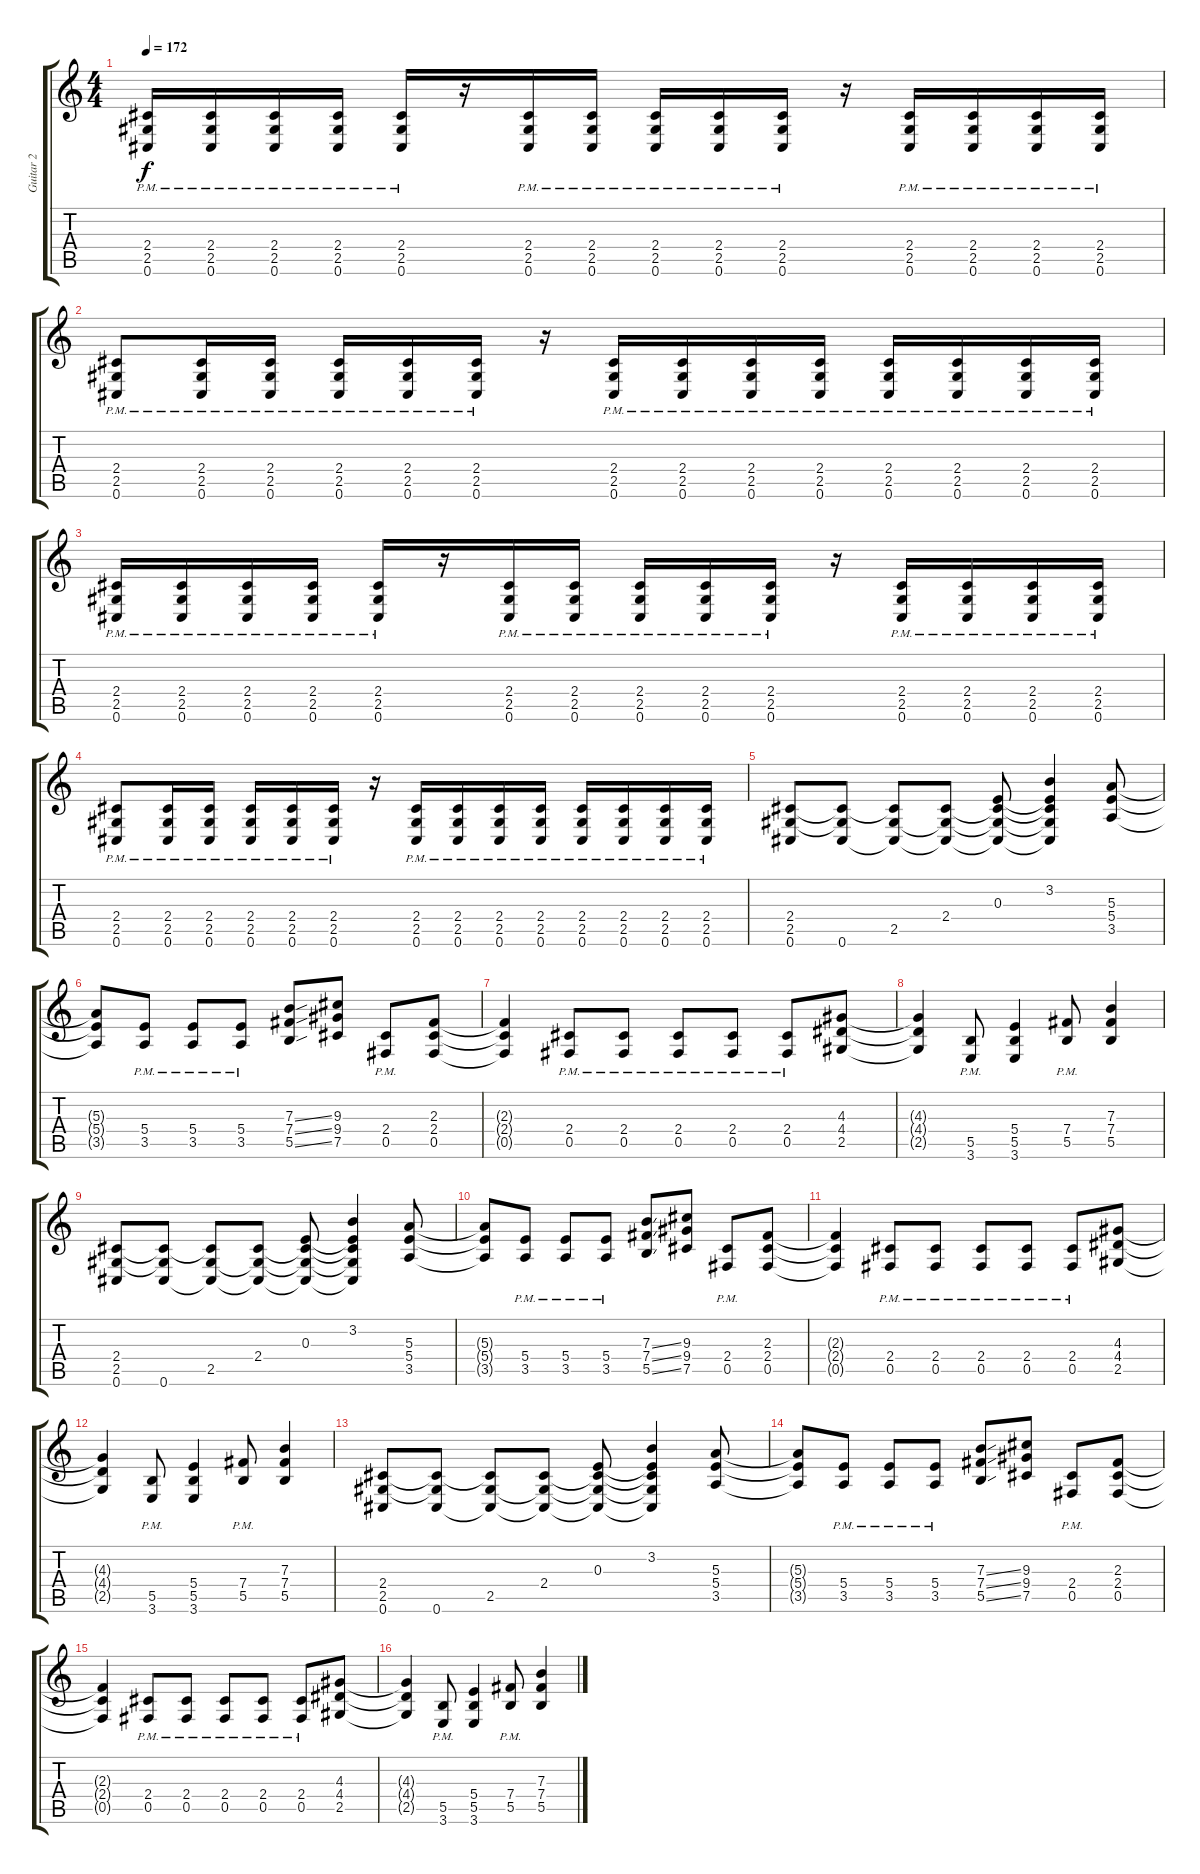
\track ("Guitar 2" "Guitar 2") {instrument distortionguitar}
\staff {score tabs}
\tuning (Db4 Ab3 E3 B2 Gb2 Db2) {hide}
\ts (4 4)
\tempo 172
\clef g2
\ks c
(2.4{pm} 2.5{pm} 0.6{pm}).16{dy f} (2.4{pm} 2.5{pm} 0.6{pm}).16 (2.4{pm} 2.5{pm} 0.6{pm}).16 (2.4{pm} 2.5{pm} 0.6{pm}).16 (2.4{pm} 2.5{pm} 0.6{pm}).16 r.16 (2.4{pm} 2.5{pm} 0.6{pm}).16 (2.4{pm} 2.5{pm} 0.6{pm}).16 (2.4{pm} 2.5{pm} 0.6{pm}).16 (2.4{pm} 2.5{pm} 0.6{pm}).16 (2.4{pm} 2.5{pm} 0.6{pm}).16 r.16 (2.4{pm} 2.5{pm} 0.6{pm}).16 (2.4{pm} 2.5{pm} 0.6{pm}).16 (2.4{pm} 2.5{pm} 0.6{pm}).16 (2.4{pm} 2.5{pm} 0.6{pm}).16 |
(2.4{pm} 2.5{pm} 0.6{pm}).8 (2.4{pm} 2.5{pm} 0.6{pm}).16 (2.4{pm} 2.5{pm} 0.6{pm}).16 (2.4{pm} 2.5{pm} 0.6{pm}).16 (2.4{pm} 2.5{pm} 0.6{pm}).16 (2.4{pm} 2.5{pm} 0.6{pm}).16 r.16 (2.4{pm} 2.5{pm} 0.6{pm}).16 (2.4{pm} 2.5{pm} 0.6{pm}).16 (2.4{pm} 2.5{pm} 0.6{pm}).16 (2.4{pm} 2.5{pm} 0.6{pm}).16 (2.4{pm} 2.5{pm} 0.6{pm}).16 (2.4{pm} 2.5{pm} 0.6{pm}).16 (2.4{pm} 2.5{pm} 0.6{pm}).16 (2.4{pm} 2.5{pm} 0.6{pm}).16 |
(2.4{pm} 2.5{pm} 0.6{pm}).16 (2.4{pm} 2.5{pm} 0.6{pm}).16 (2.4{pm} 2.5{pm} 0.6{pm}).16 (2.4{pm} 2.5{pm} 0.6{pm}).16 (2.4{pm} 2.5{pm} 0.6{pm}).16 r.16 (2.4{pm} 2.5{pm} 0.6{pm}).16 (2.4{pm} 2.5{pm} 0.6{pm}).16 (2.4{pm} 2.5{pm} 0.6{pm}).16 (2.4{pm} 2.5{pm} 0.6{pm}).16 (2.4{pm} 2.5{pm} 0.6{pm}).16 r.16 (2.4{pm} 2.5{pm} 0.6{pm}).16 (2.4{pm} 2.5{pm} 0.6{pm}).16 (2.4{pm} 2.5{pm} 0.6{pm}).16 (2.4{pm} 2.5{pm} 0.6{pm}).16 |
(2.4{pm} 2.5{pm} 0.6{pm}).8 (2.4{pm} 2.5{pm} 0.6{pm}).16 (2.4{pm} 2.5{pm} 0.6{pm}).16 (2.4{pm} 2.5{pm} 0.6{pm}).16 (2.4{pm} 2.5{pm} 0.6{pm}).16 (2.4{pm} 2.5{pm} 0.6{pm}).16 r.16 (2.4{pm} 2.5{pm} 0.6{pm}).16 (2.4{pm} 2.5{pm} 0.6{pm}).16 (2.4{pm} 2.5{pm} 0.6{pm}).16 (2.4{pm} 2.5{pm} 0.6{pm}).16 (2.4{pm} 2.5{pm} 0.6{pm}).16 (2.4{pm} 2.5{pm} 0.6{pm}).16 (2.4{pm} 2.5{pm} 0.6{pm}).16 (2.4{pm} 2.5{pm} 0.6{pm}).16 |
(2.4 2.5 0.6).8 (2.4{t} 2.5{t} 0.6).8 (2.4{t} 2.5 0.6{t}).8 (2.4 2.5{t} 0.6{t}).8 (0.3 2.4{t} 2.5{t} 0.6{t}).8 (3.2 0.3{t} 2.4{t} 2.5{t} 0.6{t}).4 (5.3 5.4 3.5).8 |
(5.3{t} 5.4{t} 3.5{t}).8 (5.4{pm} 3.5{pm}).8 (5.4{pm} 3.5{pm}).8 (5.4{pm} 3.5{pm}).8 (7.3{ss} 7.4{ss} 5.5{ss}).8 (9.3 9.4 7.5).8 (2.4{pm} 0.5{pm}).8 (2.3 2.4 0.5).8 |
(2.3{t} 2.4{t} 0.5{t}).4 (2.4{pm} 0.5{pm}).8 (2.4{pm} 0.5{pm}).8 (2.4{pm} 0.5{pm}).8 (2.4{pm} 0.5{pm}).8 (2.4{pm} 0.5{pm}).8 (4.3 4.4 2.5).8 |
(4.3{t} 4.4{t} 2.5{t}).4 (5.5{pm} 3.6{pm}).8 (5.4 5.5 3.6).4 (7.4{pm} 5.5{pm}).8 (7.3 7.4 5.5).4 |
(2.4 2.5 0.6).8 (2.4{t} 2.5{t} 0.6).8 (2.4{t} 2.5 0.6{t}).8 (2.4 2.5{t} 0.6{t}).8 (0.3 2.4{t} 2.5{t} 0.6{t}).8 (3.2 0.3{t} 2.4{t} 2.5{t} 0.6{t}).4 (5.3 5.4 3.5).8 |
(5.3{t} 5.4{t} 3.5{t}).8 (5.4{pm} 3.5{pm}).8 (5.4{pm} 3.5{pm}).8 (5.4{pm} 3.5{pm}).8 (7.3{ss} 7.4{ss} 5.5{ss}).8 (9.3 9.4 7.5).8 (2.4{pm} 0.5{pm}).8 (2.3 2.4 0.5).8 |
(2.3{t} 2.4{t} 0.5{t}).4 (2.4{pm} 0.5{pm}).8 (2.4{pm} 0.5{pm}).8 (2.4{pm} 0.5{pm}).8 (2.4{pm} 0.5{pm}).8 (2.4{pm} 0.5{pm}).8 (4.3 4.4 2.5).8 |
(4.3{t} 4.4{t} 2.5{t}).4 (5.5{pm} 3.6{pm}).8 (5.4 5.5 3.6).4 (7.4{pm} 5.5{pm}).8 (7.3 7.4 5.5).4 |
(2.4 2.5 0.6).8 (2.4{t} 2.5{t} 0.6).8 (2.4{t} 2.5 0.6{t}).8 (2.4 2.5{t} 0.6{t}).8 (0.3 2.4{t} 2.5{t} 0.6{t}).8 (3.2 0.3{t} 2.4{t} 2.5{t} 0.6{t}).4 (5.3 5.4 3.5).8 |
(5.3{t} 5.4{t} 3.5{t}).8 (5.4{pm} 3.5{pm}).8 (5.4{pm} 3.5{pm}).8 (5.4{pm} 3.5{pm}).8 (7.3{ss} 7.4{ss} 5.5{ss}).8 (9.3 9.4 7.5).8 (2.4{pm} 0.5{pm}).8 (2.3 2.4 0.5).8 |
(2.3{t} 2.4{t} 0.5{t}).4 (2.4{pm} 0.5{pm}).8 (2.4{pm} 0.5{pm}).8 (2.4{pm} 0.5{pm}).8 (2.4{pm} 0.5{pm}).8 (2.4{pm} 0.5{pm}).8 (4.3 4.4 2.5).8 |
(4.3{t} 4.4{t} 2.5{t}).4 (5.5{pm} 3.6{pm}).8 (5.4 5.5 3.6).4 (7.4{pm} 5.5{pm}).8 (7.3 7.4 5.5).4
